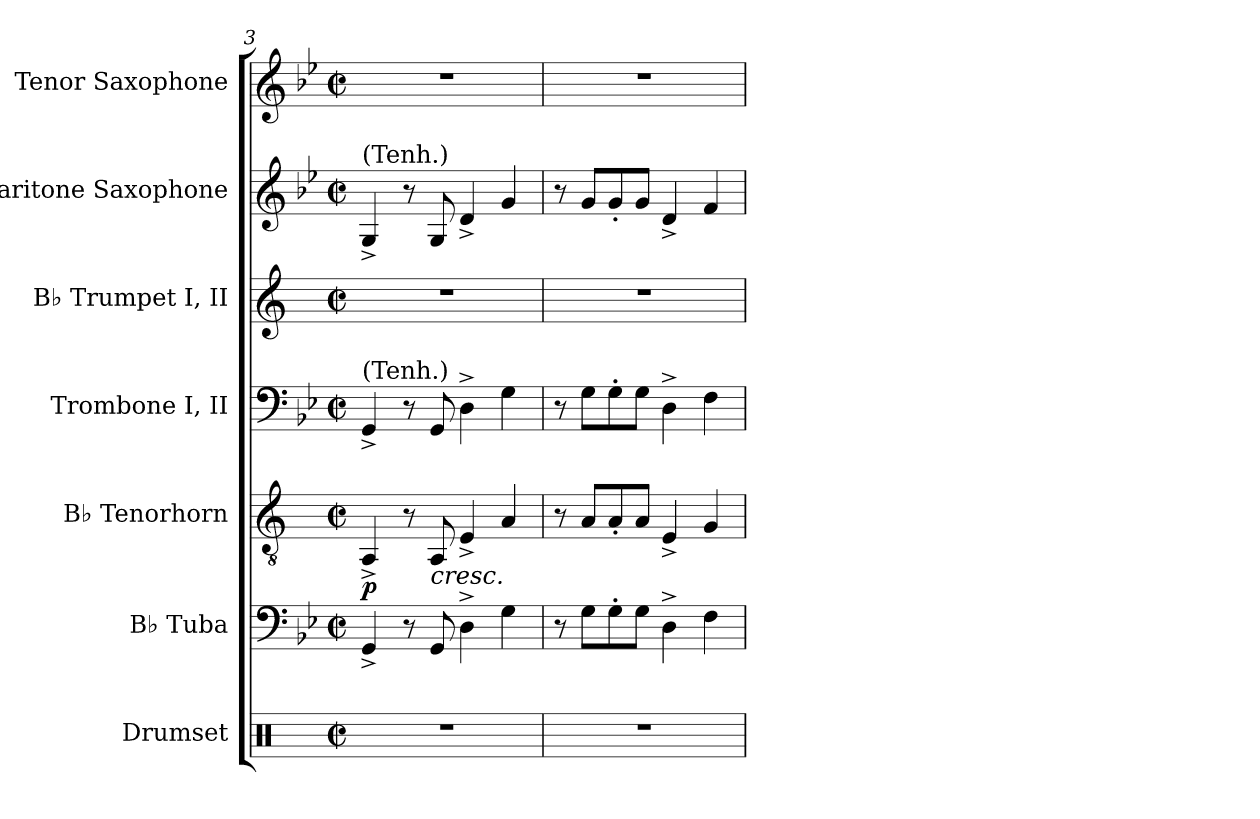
**kern	**kern	**kern	**dynam	**kern	**kern	**kern	**kern
*part7	*part6	*part5	*part5	*part4	*part3	*part2	*part1
*staff7	*staff6	*staff5	*staff5	*staff4	*staff3	*staff2	*staff1
*I"Drumset	*I"B♭ Tuba	*I"B♭ Tenorhorn	*	*I"Trombone I, II	*I"B♭ Trumpet I, II	*I"Baritone Saxophone	*I"Tenor Saxophone
*I'D. Set	*I'B♭ Tba.	*I'B♭ Tenh.	*	*I'Tbn. I, II	*I'B♭ Tpt. I, II	*I'Bar. Sax.	*I'T. Sax.
*clefX	*clefF4	*clefGv2	*	*clefF4	*clefG2	*clefG2	*clefG2
*	*	*ITrd1c2	*	*	*ITrd1c2	*ITrd12c21	*ITrd8c14
*k[]	*k[b-e-]	*k[b-e-]	*	*k[b-e-]	*k[b-e-]	*k[b-e-]	*k[b-e-]
*M2/2	*M2/2	*M2/2	*	*M2/2	*M2/2	*M2/2	*M2/2
*met(c|)	*met(c|)	*met(c|)	*	*met(c|)	*met(c|)	*met(c|)	*met(c|)
=3	=3	=3	=3	=3	=3	=3	=3
!	!	!	!	!	!	!LO:TX:a:t=(Tenh.)	!
!	!	!	!	!LO:TX:a:t=(Tenh.)	!	!	!
!	!	!	!LO:DY:b	!	!	!	!
1r	4GG^	4GG^	p	4GG^	1r	4GG^	1r
.	8r	8r	.	8r	.	8r	.
!	!	!LO:TX:b:i:t=cresc.	!	!	!	!	!
.	8GG	8GG	.	8GG	.	8GG	.
.	4D^	4D^	.	4D^	.	4D^	.
.	4G	4G	.	4G	.	4G	.
=4	=4	=4	=4	=4	=4	=4	=4
1r	8r	8r	.	8r	1r	8r	1r
.	8GL	8GL	.	8GL	.	8GL	.
.	8G'	8G'	.	8G'	.	8G'	.
.	8GJ	8GJ	.	8GJ	.	8GJ	.
.	4D^	4D^	.	4D^	.	4D^	.
.	4F	4F	.	4F	.	4F	.
=	=	=	=	=	=	=	=
*-	*-	*-	*-	*-	*-	*-	*-
